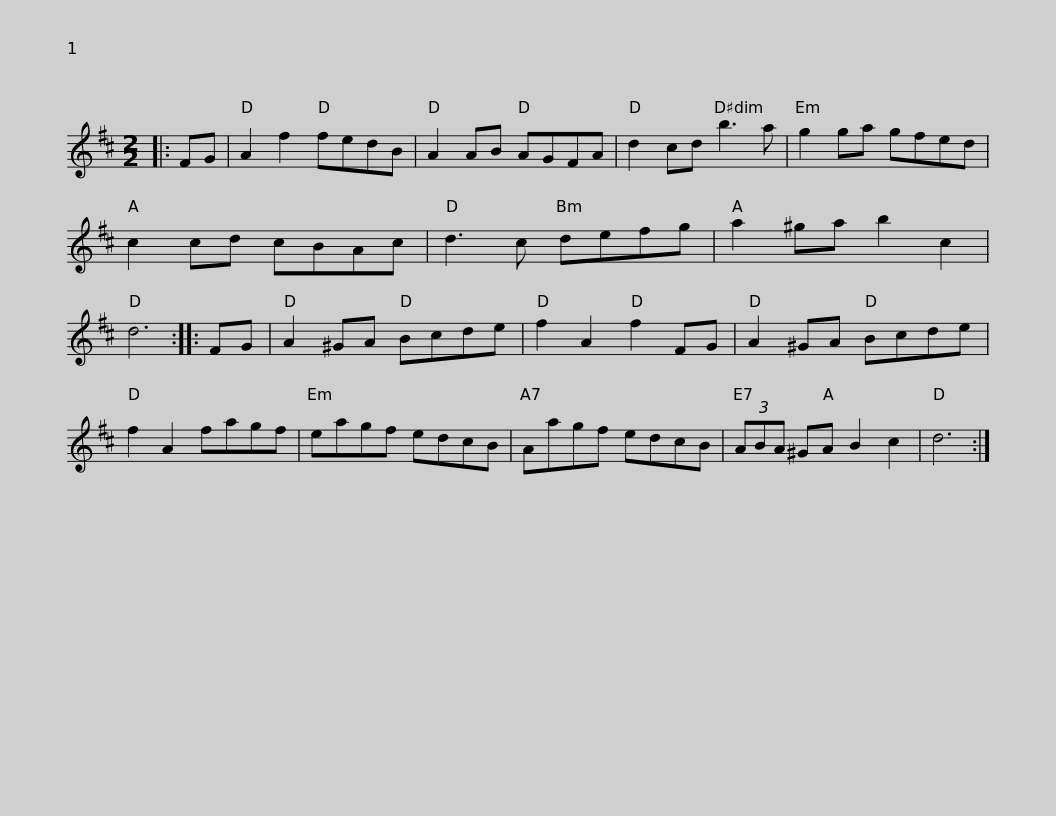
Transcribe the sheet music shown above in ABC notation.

X:1
L:1/8
M:2/2
I:linebreak $
K:D
V:1 treble
V:1
|: FG | A2 f2 fedB | A2 AB AGFA | d2 cd b3 a | g2 ga gfed | %5
 c2 cd cBAc | d3 c defg |$ a2 ^ga b2 c2 | d6 :: FG | %10
 A2 ^GA Bcde | f2 A2 f2 FG | A2 ^GA Bcde | f2 A2 fagf |$ eagf edcB | %15
 Aagf edcB | (3ABA ^GA B2 c2 | d6 :| %18
